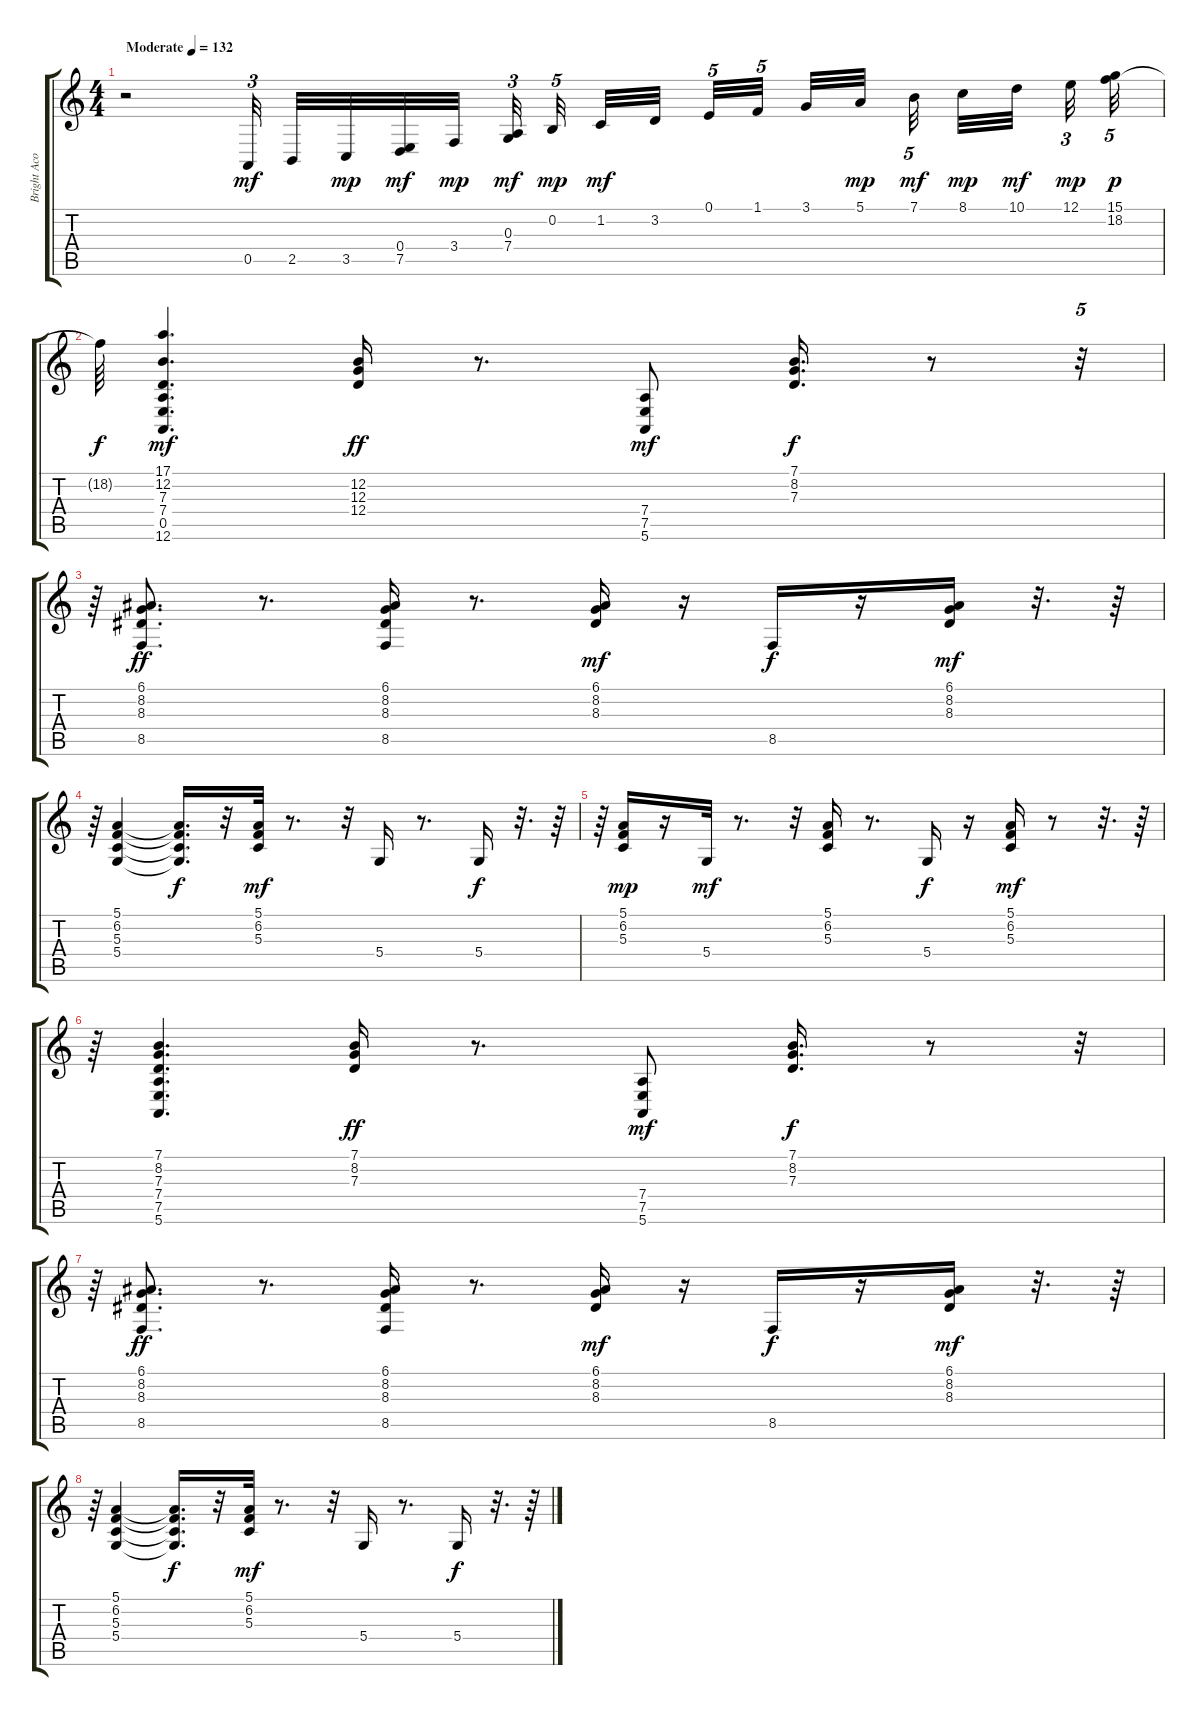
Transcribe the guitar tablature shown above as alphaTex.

\track ("Bright Acoustic" "Bright Aco") {instrument brightacousticpiano}
\staff {score tabs}
\tuning (E4 B3 G3 D3 A2 E2) {hide}
\ts (4 4)
\tempo (132 "Moderate")
\clef g2
\ks c
r.2{dy mf instrument brightacousticpiano} 0.5.32{tu (3 2) balance 12 beam splitsecondary} 2.5.32 3.5.32{dy mp} (0.4 7.5).32{dy mf} 3.4.32{dy mp beam splitsecondary} (0.3 7.4).32{tu (3 2) dy mf} 0.2.32{tu (5 4) dy mp beam splitsecondary} 1.2.32{dy mf} 3.2.32 0.1.32{tu (5 4)} 1.1.32{tu (5 4) beam splitsecondary} 3.1.32 5.1.32{dy mp beam splitsecondary} 7.1.32{tu (5 4) dy mf beam splitsecondary} 8.1.32{dy mp} 10.1.32{dy mf beam splitsecondary} 12.1.32{tu (3 2) dy mp} (15.1 18.2).32{tu (5 4) dy p} |
18.2{t}.64{dy f} (17.1 12.2 7.3 7.4 0.5 12.6).4{d dy mf} (12.2 12.3 12.4).16{dy ff} r.8{d} (7.4 7.5 5.6).8{dy mf} (7.1 8.2 7.3).16{d dy f} r.8 r.32{tu (5 4)} |
r.64 (6.1 8.2 8.3 8.5).8{d dy ff} r.8{d} (6.1 8.2 8.3 8.5).16 r.8{d} (6.1 8.2 8.3).16{dy mf} r.16 8.5.16{dy f} r.16 (6.1 8.2 8.3).16{dy mf} r.32{d} r.64 |
r.64 (5.1 6.2 5.3 5.4).4 (5.1{t} 6.2{t} 5.3{t} 5.4{t}).16{d dy f} r.32 (5.1 6.2 5.3).32{dy mf} r.8{d} r.32 5.4.16 r.8{d} 5.4.16{dy f} r.32{d} r.64 |
r.64 (5.1 6.2 5.3).16{dy mp} r.16 5.4.32{dy mf} r.8{d} r.32 (5.1 6.2 5.3).16 r.8{d} 5.4.16{dy f} r.16 (5.1 6.2 5.3).16{dy mf} r.8 r.32{d} r.64 |
r.64 (7.1 8.2 7.3 7.4 7.5 5.6).4{d} (7.1 8.2 7.3).16{dy ff} r.8{d} (7.4 7.5 5.6).8{dy mf} (7.1 8.2 7.3).16{d dy f} r.8 r.32{tu (5 4)} |
r.64 (6.1 8.2 8.3 8.5).8{d dy ff} r.8{d} (6.1 8.2 8.3 8.5).16 r.8{d} (6.1 8.2 8.3).16{dy mf} r.16 8.5.16{dy f} r.16 (6.1 8.2 8.3).16{dy mf} r.32{d} r.64 |
r.64 (5.1 6.2 5.3 5.4).4 (5.1{t} 6.2{t} 5.3{t} 5.4{t}).16{d dy f} r.32 (5.1 6.2 5.3).32{dy mf} r.8{d} r.32 5.4.16 r.8{d} 5.4.16{dy f} r.32{d} r.64
